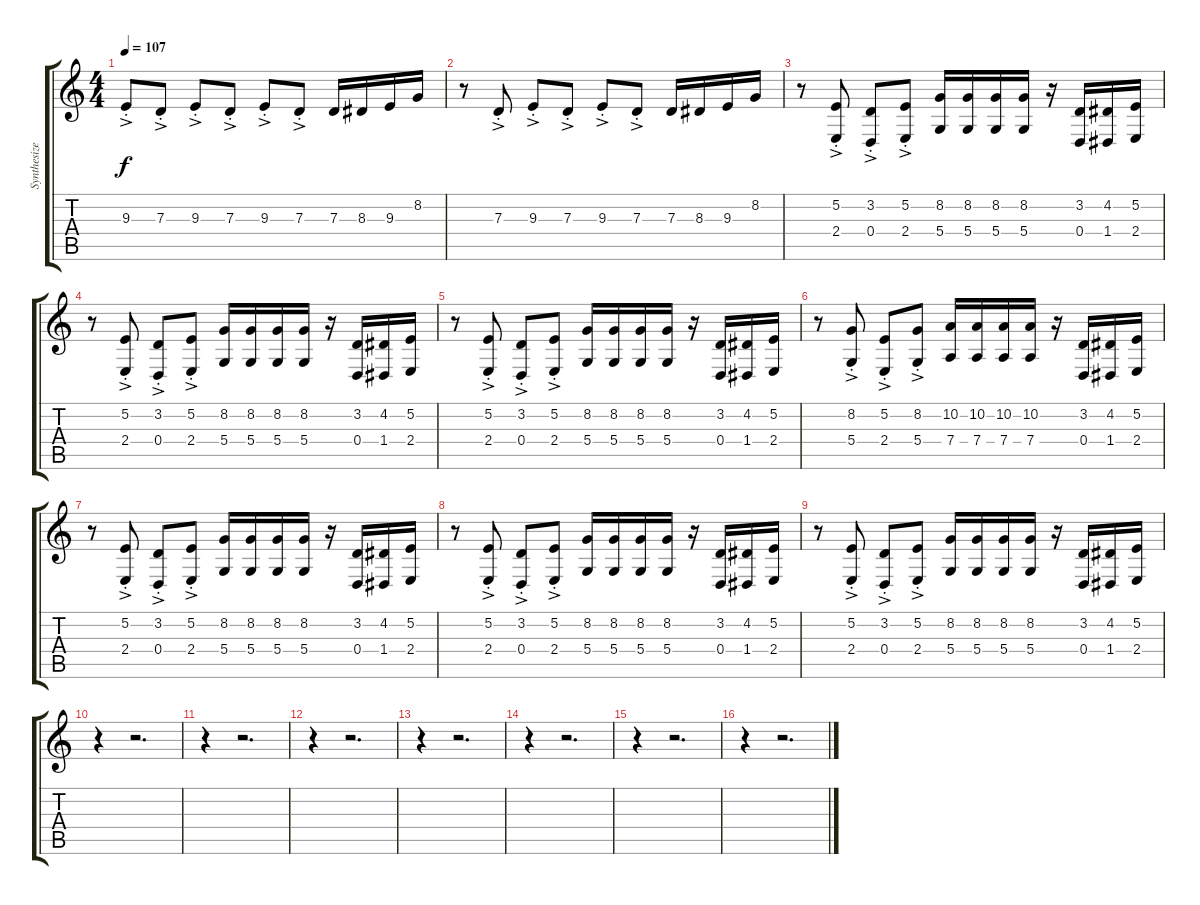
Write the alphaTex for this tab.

\track ("Synthesizer" "Synthesize") {instrument lead1square}
\staff {score tabs}
\tuning (E4 B3 G3 D3 A2 E2) {hide}
\ts (4 4)
\tempo 107
\clef g2
\ks c
9.3{ac st}.8{dy f} 7.3{ac st}.8 9.3{ac st}.8 7.3{ac st}.8 9.3{ac st}.8 7.3{ac st}.8 7.3.16 8.3.16 9.3.16 8.2.16 |
r.8 7.3{ac st}.8 9.3{ac st}.8 7.3{ac st}.8 9.3{ac st}.8 7.3{ac st}.8 7.3.16 8.3.16 9.3.16 8.2.16 |
r.8 (5.2{ac st} 2.4{ac st}).8 (3.2{ac st} 0.4{ac st}).8 (5.2{ac st} 2.4{ac st}).8 (8.2 5.4).16 (8.2 5.4).16 (8.2 5.4).16 (8.2 5.4).16 r.16 (3.2 0.4).16 (4.2 1.4).16 (5.2 2.4).16 |
r.8 (5.2{ac st} 2.4{ac st}).8 (3.2{ac st} 0.4{ac st}).8 (5.2{ac st} 2.4{ac st}).8 (8.2 5.4).16 (8.2 5.4).16 (8.2 5.4).16 (8.2 5.4).16 r.16 (3.2 0.4).16 (4.2 1.4).16 (5.2 2.4).16 |
r.8 (5.2{ac st} 2.4{ac st}).8 (3.2{ac st} 0.4{ac st}).8 (5.2{ac st} 2.4{ac st}).8 (8.2 5.4).16 (8.2 5.4).16 (8.2 5.4).16 (8.2 5.4).16 r.16 (3.2 0.4).16 (4.2 1.4).16 (5.2 2.4).16 |
r.8 (8.2{ac st} 5.4{ac st}).8 (5.2{ac st} 2.4{ac st}).8 (8.2{ac st} 5.4{ac st}).8 (10.2 7.4).16 (10.2 7.4).16 (10.2 7.4).16 (10.2 7.4).16 r.16 (3.2 0.4).16 (4.2 1.4).16 (5.2 2.4).16 |
r.8 (5.2{ac st} 2.4{ac st}).8 (3.2{ac st} 0.4{ac st}).8 (5.2{ac st} 2.4{ac st}).8 (8.2 5.4).16 (8.2 5.4).16 (8.2 5.4).16 (8.2 5.4).16 r.16 (3.2 0.4).16 (4.2 1.4).16 (5.2 2.4).16 |
r.8 (5.2{ac st} 2.4{ac st}).8 (3.2{ac st} 0.4{ac st}).8 (5.2{ac st} 2.4{ac st}).8 (8.2 5.4).16 (8.2 5.4).16 (8.2 5.4).16 (8.2 5.4).16 r.16 (3.2 0.4).16 (4.2 1.4).16 (5.2 2.4).16 |
r.8 (5.2{ac st} 2.4{ac st}).8 (3.2{ac st} 0.4{ac st}).8 (5.2{ac st} 2.4{ac st}).8 (8.2 5.4).16 (8.2 5.4).16 (8.2 5.4).16 (8.2 5.4).16 r.16 (3.2 0.4).16 (4.2 1.4).16 (5.2 2.4).16 |
r.4 r.2{d} |
r.4 r.2{d} |
r.4 r.2{d} |
r.4 r.2{d} |
r.4 r.2{d} |
r.4 r.2{d} |
r.4 r.2{d}
